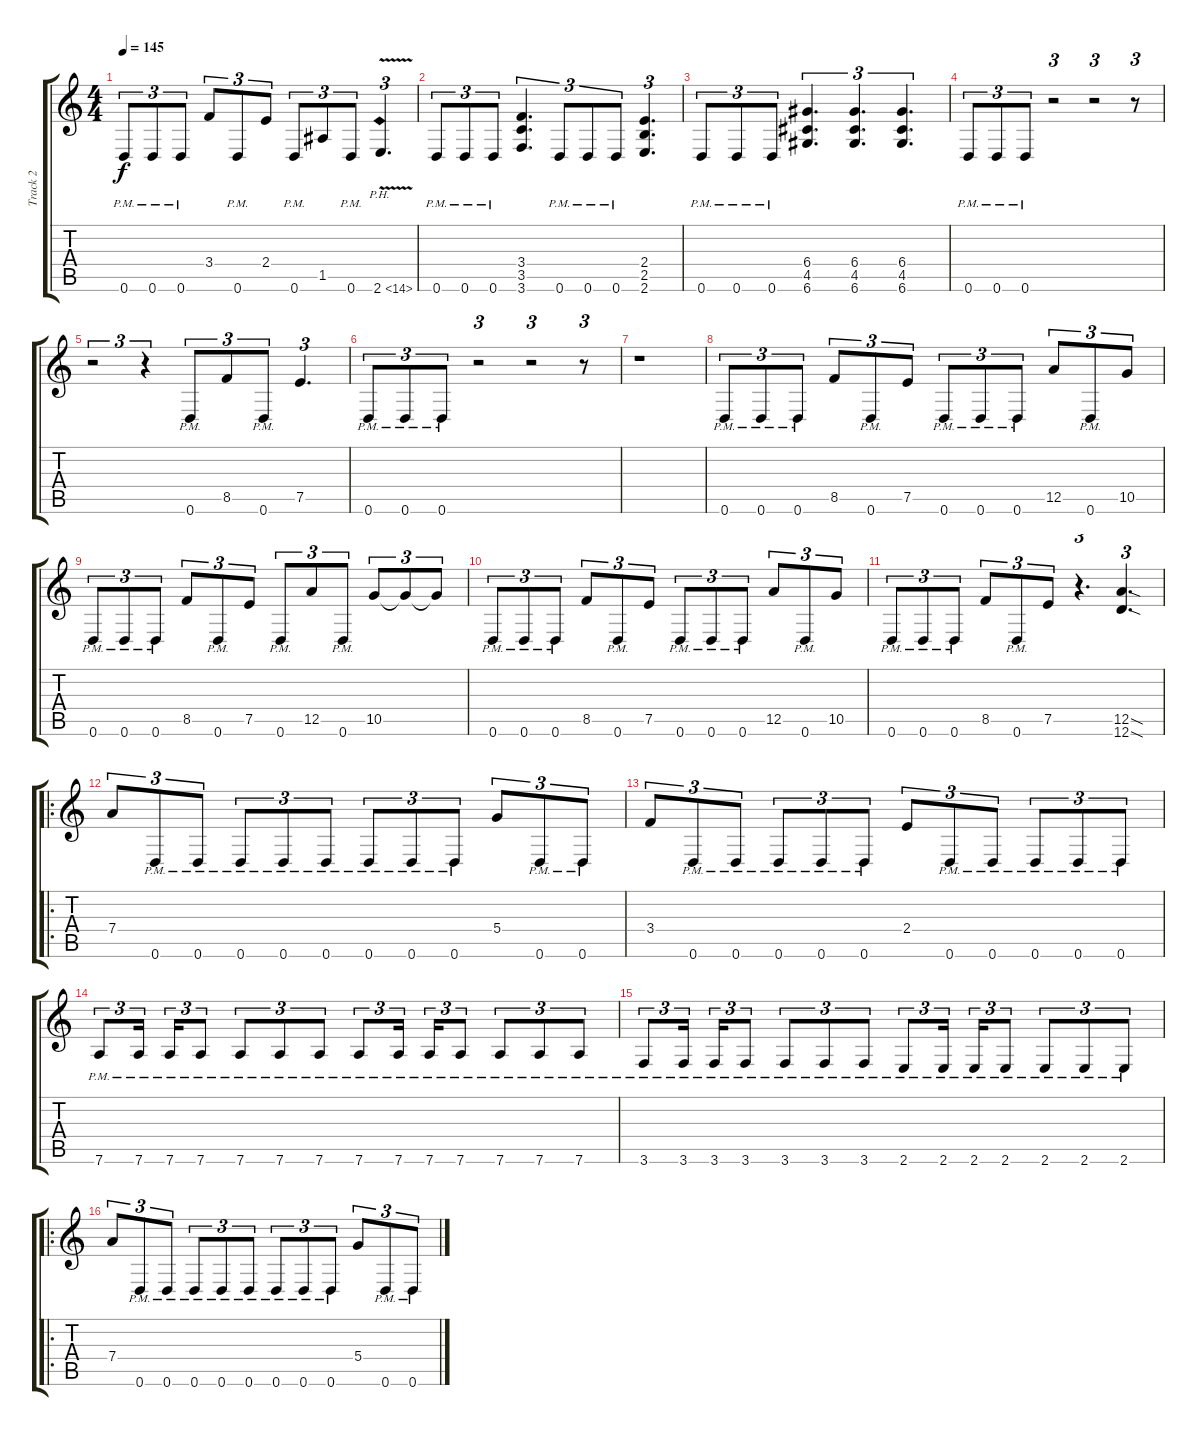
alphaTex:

\track ("Track 2" "Track 2") {instrument overdrivenguitar}
\staff {score tabs}
\tuning (E4 B3 G3 D3 A2 D2) {hide}
\ts (4 4)
\tempo 145
\clef g2
\ks c
0.6{pm}.8{tu (3 2) dy f} 0.6{pm}.8{tu (3 2)} 0.6{pm}.8{tu (3 2)} 3.4.8{tu (3 2)} 0.6{pm}.8{tu (3 2)} 2.4.8{tu (3 2)} 0.6{pm}.8{tu (3 2)} 1.5.8{tu (3 2)} 0.6{pm}.8{tu (3 2)} 2.6{ph 12 v}.4{d tu (3 2)} |
0.6{pm}.8{tu (3 2)} 0.6{pm}.8{tu (3 2)} 0.6{pm}.8{tu (3 2)} (3.4 3.5 3.6).4{d tu (3 2)} 0.6{pm}.8{tu (3 2)} 0.6{pm}.8{tu (3 2)} 0.6{pm}.8{tu (3 2)} (2.4 2.5 2.6).4{d tu (3 2)} |
0.6{pm}.8{tu (3 2)} 0.6{pm}.8{tu (3 2)} 0.6{pm}.8{tu (3 2)} (6.4 4.5 6.6).4{d tu (3 2)} (6.4 4.5 6.6).4{d tu (3 2)} (6.4 4.5 6.6).4{d tu (3 2)} |
0.6{pm}.8{tu (3 2)} 0.6{pm}.8{tu (3 2)} 0.6{pm}.8{tu (3 2)} r.2{tu (3 2)} r.2{tu (3 2)} r.8{tu (3 2)} |
r.2{tu (3 2)} r.4{tu (3 2)} 0.6{pm}.8{tu (3 2)} 8.5.8{tu (3 2)} 0.6{pm}.8{tu (3 2)} 7.5.4{d tu (3 2)} |
0.6{pm}.8{tu (3 2)} 0.6{pm}.8{tu (3 2)} 0.6{pm}.8{tu (3 2)} r.2{tu (3 2)} r.2{tu (3 2)} r.8{tu (3 2)} |
r.1 |
0.6{pm}.8{tu (3 2)} 0.6{pm}.8{tu (3 2)} 0.6{pm}.8{tu (3 2)} 8.5.8{tu (3 2)} 0.6{pm}.8{tu (3 2)} 7.5.8{tu (3 2)} 0.6{pm}.8{tu (3 2)} 0.6{pm}.8{tu (3 2)} 0.6{pm}.8{tu (3 2)} 12.5.8{tu (3 2)} 0.6{pm}.8{tu (3 2)} 10.5.8{tu (3 2)} |
0.6{pm}.8{tu (3 2)} 0.6{pm}.8{tu (3 2)} 0.6{pm}.8{tu (3 2)} 8.5.8{tu (3 2)} 0.6{pm}.8{tu (3 2)} 7.5.8{tu (3 2)} 0.6{pm}.8{tu (3 2)} 12.5.8{tu (3 2)} 0.6{pm}.8{tu (3 2)} 10.5.8{tu (3 2)} 10.5{t}.8{tu (3 2)} 10.5{t}.8{tu (3 2)} |
0.6{pm}.8{tu (3 2)} 0.6{pm}.8{tu (3 2)} 0.6{pm}.8{tu (3 2)} 8.5.8{tu (3 2)} 0.6{pm}.8{tu (3 2)} 7.5.8{tu (3 2)} 0.6{pm}.8{tu (3 2)} 0.6{pm}.8{tu (3 2)} 0.6{pm}.8{tu (3 2)} 12.5.8{tu (3 2)} 0.6{pm}.8{tu (3 2)} 10.5.8{tu (3 2)} |
0.6{pm}.8{tu (3 2)} 0.6{pm}.8{tu (3 2)} 0.6{pm}.8{tu (3 2)} 8.5.8{tu (3 2)} 0.6{pm}.8{tu (3 2)} 7.5.8{tu (3 2)} r.4{d tu (3 2)} (12.5{sod} 12.6{sod}).4{d tu (3 2)} |
\ro
7.4.8{tu (3 2)} 0.6{pm}.8{tu (3 2)} 0.6{pm}.8{tu (3 2)} 0.6{pm}.8{tu (3 2)} 0.6{pm}.8{tu (3 2)} 0.6{pm}.8{tu (3 2)} 0.6{pm}.8{tu (3 2)} 0.6{pm}.8{tu (3 2)} 0.6{pm}.8{tu (3 2)} 5.4.8{tu (3 2)} 0.6{pm}.8{tu (3 2)} 0.6{pm}.8{tu (3 2)} |
3.4.8{tu (3 2)} 0.6{pm}.8{tu (3 2)} 0.6{pm}.8{tu (3 2)} 0.6{pm}.8{tu (3 2)} 0.6{pm}.8{tu (3 2)} 0.6{pm}.8{tu (3 2)} 2.4.8{tu (3 2)} 0.6{pm}.8{tu (3 2)} 0.6{pm}.8{tu (3 2)} 0.6{pm}.8{tu (3 2)} 0.6{pm}.8{tu (3 2)} 0.6{pm}.8{tu (3 2)} |
7.6{pm}.8{tu (3 2)} 7.6{pm}.16{tu (3 2) beam splitsecondary} 7.6{pm}.16{tu (3 2)} 7.6{pm}.8{tu (3 2)} 7.6{pm}.8{tu (3 2)} 7.6{pm}.8{tu (3 2)} 7.6{pm}.8{tu (3 2)} 7.6{pm}.8{tu (3 2)} 7.6{pm}.16{tu (3 2) beam splitsecondary} 7.6{pm}.16{tu (3 2)} 7.6{pm}.8{tu (3 2)} 7.6{pm}.8{tu (3 2)} 7.6{pm}.8{tu (3 2)} 7.6{pm}.8{tu (3 2)} |
3.6{pm}.8{tu (3 2)} 3.6{pm}.16{tu (3 2) beam splitsecondary} 3.6{pm}.16{tu (3 2)} 3.6{pm}.8{tu (3 2)} 3.6{pm}.8{tu (3 2)} 3.6{pm}.8{tu (3 2)} 3.6{pm}.8{tu (3 2)} 2.6{pm}.8{tu (3 2)} 2.6{pm}.16{tu (3 2) beam splitsecondary} 2.6{pm}.16{tu (3 2)} 2.6{pm}.8{tu (3 2)} 2.6{pm}.8{tu (3 2)} 2.6{pm}.8{tu (3 2)} 2.6{pm}.8{tu (3 2)} |
\ro
7.4.8{tu (3 2)} 0.6{pm}.8{tu (3 2)} 0.6{pm}.8{tu (3 2)} 0.6{pm}.8{tu (3 2)} 0.6{pm}.8{tu (3 2)} 0.6{pm}.8{tu (3 2)} 0.6{pm}.8{tu (3 2)} 0.6{pm}.8{tu (3 2)} 0.6{pm}.8{tu (3 2)} 5.4.8{tu (3 2)} 0.6{pm}.8{tu (3 2)} 0.6{pm}.8{tu (3 2)}
